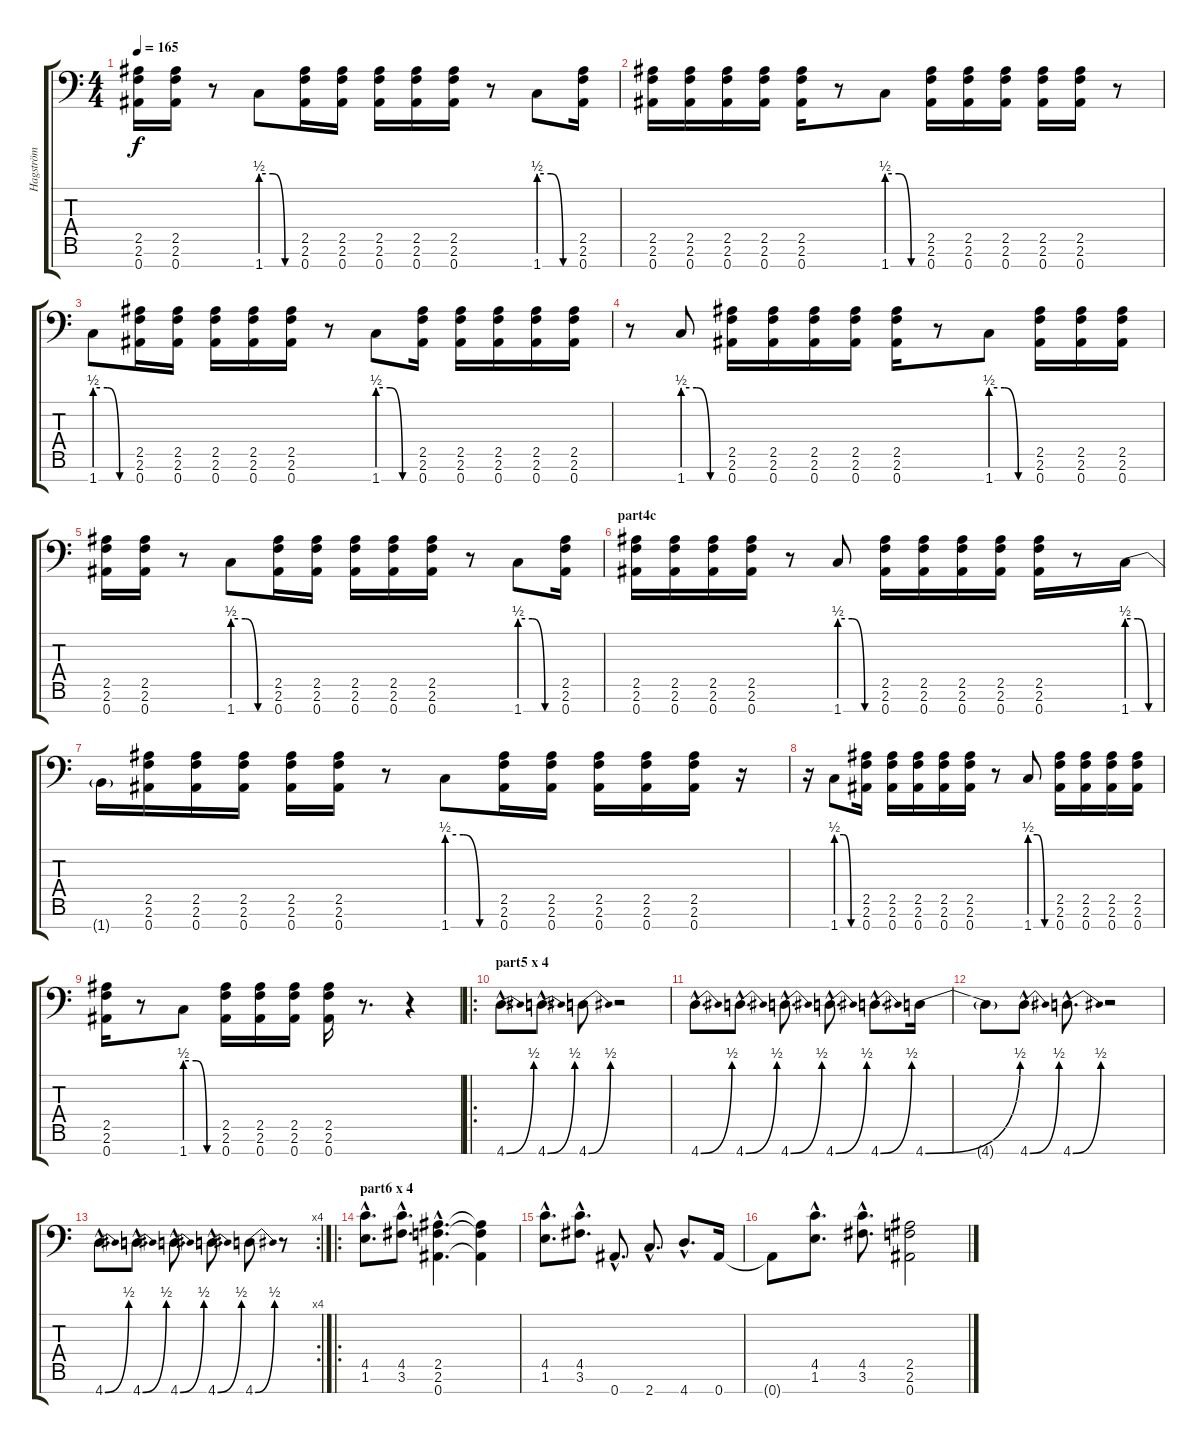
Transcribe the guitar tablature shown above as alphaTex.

\track ("Hagström" "Hagström") {instrument distortionguitar}
\staff {score tabs}
\tuning (Eb4 Bb3 Gb3 Db3 Ab2 Eb2 Bb1) {hide}
\ts (4 4)
\tempo 165
\clef f4
\ks c
(2.5 2.6 0.7).16{dy f} (2.5 2.6 0.7).16 r.8 1.7{be (custom 0 2 20 2 40 0 60 0)}.8 (2.5 2.6 0.7).16 (2.5 2.6 0.7).16 (2.5 2.6 0.7).16 (2.5 2.6 0.7).16 (2.5 2.6 0.7).16 r.8 1.7{be (custom 0 2 20 2 40 0 60 0)}.8 (2.5 2.6 0.7).16 |
(2.5 2.6 0.7).16 (2.5 2.6 0.7).16 (2.5 2.6 0.7).16 (2.5 2.6 0.7).16 (2.5 2.6 0.7).16 r.8 1.7{be (custom 0 2 20 2 40 0 60 0)}.8 (2.5 2.6 0.7).16 (2.5 2.6 0.7).16 (2.5 2.6 0.7).16 (2.5 2.6 0.7).16 (2.5 2.6 0.7).16 r.8 |
1.7{be (custom 0 2 20 2 40 0 60 0)}.8 (2.5 2.6 0.7).16 (2.5 2.6 0.7).16 (2.5 2.6 0.7).16 (2.5 2.6 0.7).16 (2.5 2.6 0.7).16 r.8 1.7{be (custom 0 2 20 2 40 0 60 0)}.8 (2.5 2.6 0.7).16 (2.5 2.6 0.7).16 (2.5 2.6 0.7).16 (2.5 2.6 0.7).16 (2.5 2.6 0.7).16 |
r.8 1.7{be (custom 0 2 20 2 40 0 60 0)}.8 (2.5 2.6 0.7).16 (2.5 2.6 0.7).16 (2.5 2.6 0.7).16 (2.5 2.6 0.7).16 (2.5 2.6 0.7).16 r.8 1.7{be (custom 0 2 20 2 40 0 60 0)}.8 (2.5 2.6 0.7).16 (2.5 2.6 0.7).16 (2.5 2.6 0.7).16 |
(2.5 2.6 0.7).16 (2.5 2.6 0.7).16 r.8 1.7{be (custom 0 2 20 2 40 0 60 0)}.8 (2.5 2.6 0.7).16 (2.5 2.6 0.7).16 (2.5 2.6 0.7).16 (2.5 2.6 0.7).16 (2.5 2.6 0.7).16 r.8 1.7{be (custom 0 2 20 2 40 0 60 0)}.8 (2.5 2.6 0.7).16 |
\section ("" "part4c")
(2.5 2.6 0.7).16 (2.5 2.6 0.7).16 (2.5 2.6 0.7).16 (2.5 2.6 0.7).16 r.8 1.7{be (custom 0 2 20 2 40 0 60 0)}.8 (2.5 2.6 0.7).16 (2.5 2.6 0.7).16 (2.5 2.6 0.7).16 (2.5 2.6 0.7).16 (2.5 2.6 0.7).16 r.8 1.7{be (custom 0 2 20 2 40 0 60 0)}.16 |
1.7{t}.16 (2.5 2.6 0.7).16 (2.5 2.6 0.7).16 (2.5 2.6 0.7).16 (2.5 2.6 0.7).16 (2.5 2.6 0.7).16 r.8 1.7{be (custom 0 2 20 2 40 0 60 0)}.8 (2.5 2.6 0.7).16 (2.5 2.6 0.7).16 (2.5 2.6 0.7).16 (2.5 2.6 0.7).16 (2.5 2.6 0.7).16 r.16 |
r.16 1.7{be (custom 0 2 20 2 40 0 60 0)}.8 (2.5 2.6 0.7).16 (2.5 2.6 0.7).16 (2.5 2.6 0.7).16 (2.5 2.6 0.7).16 (2.5 2.6 0.7).16 r.8 1.7{be (custom 0 2 20 2 40 0 60 0)}.8 (2.5 2.6 0.7).16 (2.5 2.6 0.7).16 (2.5 2.6 0.7).16 (2.5 2.6 0.7).16 |
(2.5 2.6 0.7).16 r.8 1.7{be (custom 0 2 20 2 40 0 60 0)}.8 (2.5 2.6 0.7).16 (2.5 2.6 0.7).16 (2.5 2.6 0.7).16 (2.5 2.6 0.7).16 r.8{d} r.4 |
\ro
\section ("" "part5 x 4")
4.7{be (bend 0 0 60 2) hac}.8{d} 4.7{be (bend 0 0 60 2) hac}.8{d} 4.7{be (bend 0 0 60 2)}.8 r.2 |
4.7{be (bend 0 0 60 2) hac}.8{d} 4.7{be (bend 0 0 60 2) hac}.8{d} 4.7{be (bend 0 0 60 2) hac}.8{d} 4.7{be (bend 0 0 60 2) hac}.8{d} 4.7{be (bend 0 0 60 2) hac}.8{d} 4.7{be (bend 0 0 60 2)}.16 |
4.7{t}.8 4.7{be (bend 0 0 60 2) hac}.8{d} 4.7{be (bend 0 0 60 2) hac}.8{d} r.2 |
\rc 4
4.7{be (bend 0 0 60 2) hac}.8{d} 4.7{be (bend 0 0 60 2) hac}.8{d} 4.7{be (bend 0 0 60 2) hac}.8{d} 4.7{be (bend 0 0 60 2) hac}.8{d} 4.7{be (bend 0 0 60 2)}.8 r.8 |
\ro
\section ("" "part6 x 4")
(4.5{hac} 1.6{hac}).8{d} (4.5{hac} 3.6{hac}).8{d} (2.5{hac} 2.6{hac} 0.7{hac}).4{d} (2.5{t} 2.6{t} 0.7{t}).4 |
(4.5{hac} 1.6{hac}).8{d} (4.5{hac} 3.6{hac}).8{d} 0.7{hac}.8{d} 2.7{hac}.8{d} 4.7{hac}.8{d} 0.7.16 |
0.7{t}.8 (4.5{hac} 1.6{hac}).8{d} (4.5{hac} 3.6{hac}).8{d} (2.5 2.6 0.7).2
